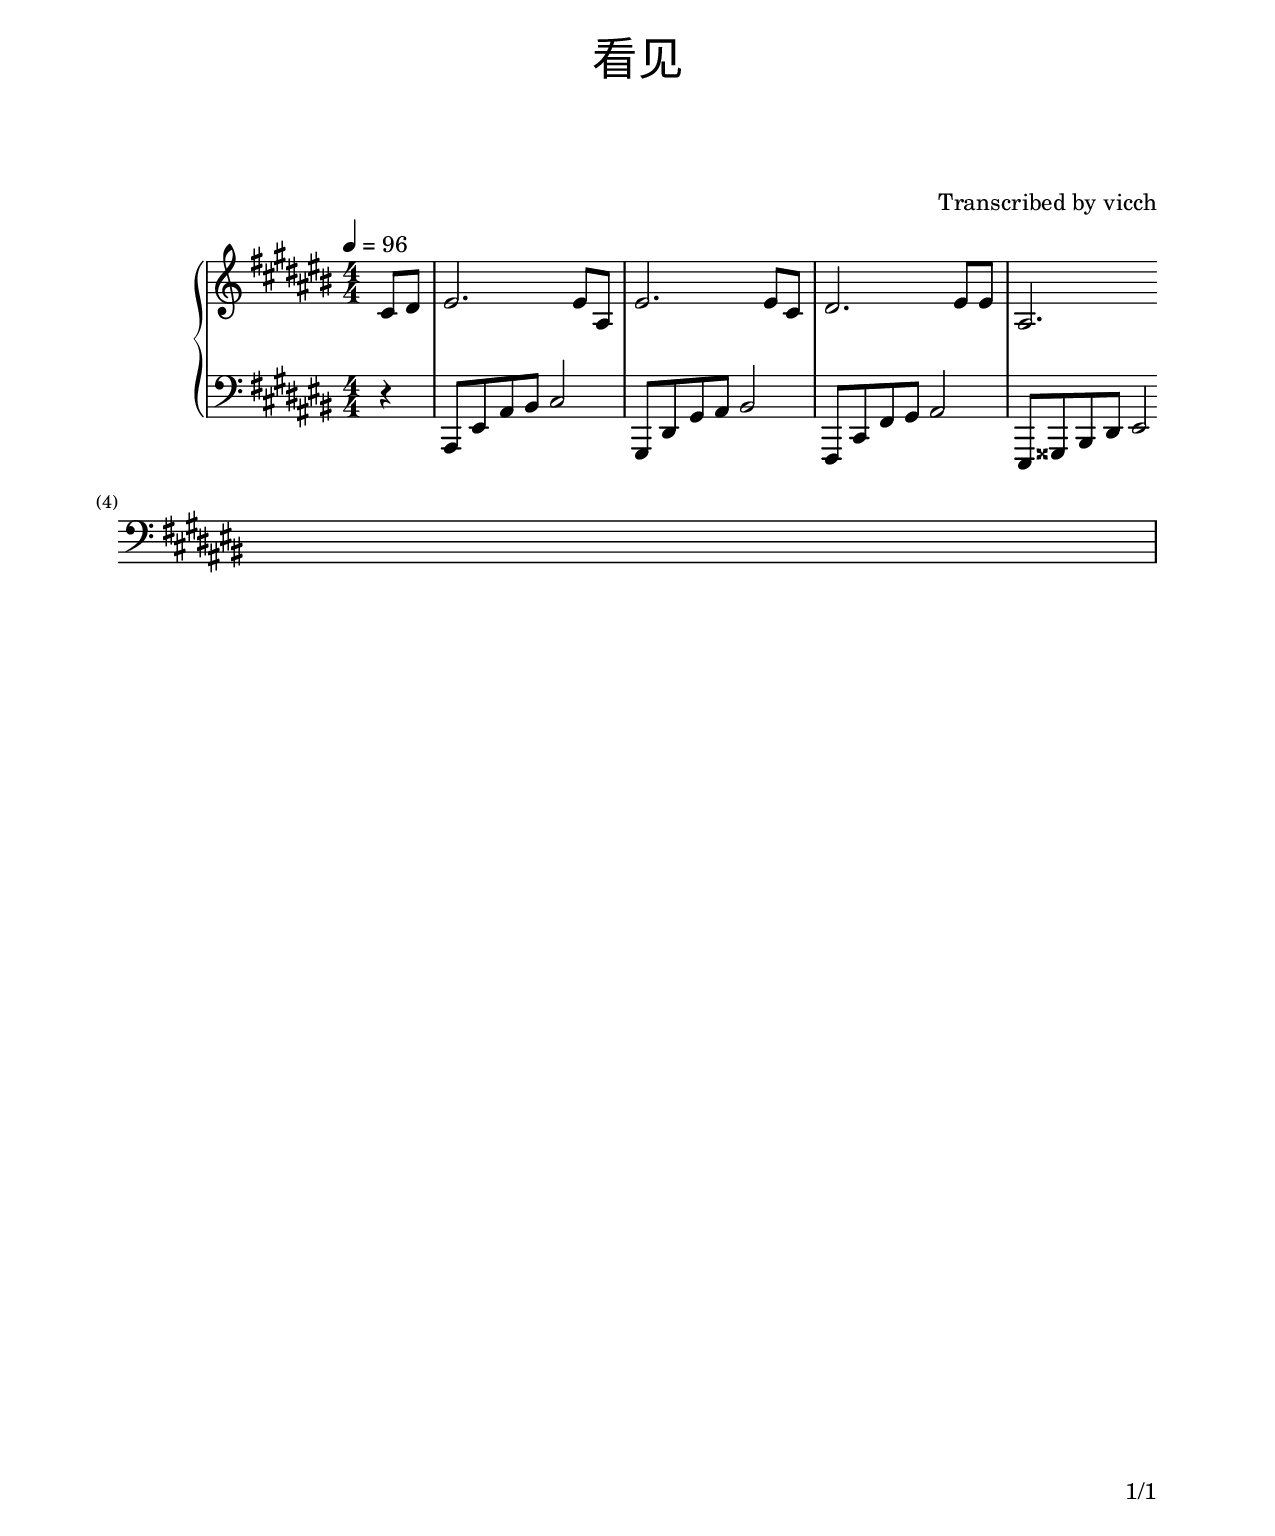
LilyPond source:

\version "2.24.3"
\include "../template.v1.ly"

\header {
  title = \markup \override #'((font-name . "FangSong")(font-size . 6)) "看见"
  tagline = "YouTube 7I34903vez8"
}

\paper {
  total-page = 1
}

\markup \vspace #1.5

Fsfive = { fs,,8 cs,8 fs,8 gs,8 as,2 }
Fseven = { es,,8 gss,,8 bs,,8 ds,8 es,2 }
Gfive  = { gs,,8 ds,8 gs,8 as,8 bs,2 }
Asfive = { as,,8 es,8 as,8 bs,8 cs2  }

\score {
  \new PianoStaff <<
    \new Staff {
      \tempo 4 = 96
      \clef treble
      \key cs \major
      \time 4/4
      
      \partial 4 cs'8 ds'8 | es'2. es'8 as8 | es'2. es'8 cs'8 | ds'2. es'8 es'8 | as2. \break
    }
    \new Staff {
      \clef bass
      \key cs \major
      \time 4/4
      
      r4 | \Asfive | \Gfive | \Fsfive | \Fseven |
    }
    \chords {
    }
  >>
  \layout {}
  \midi {}
}
